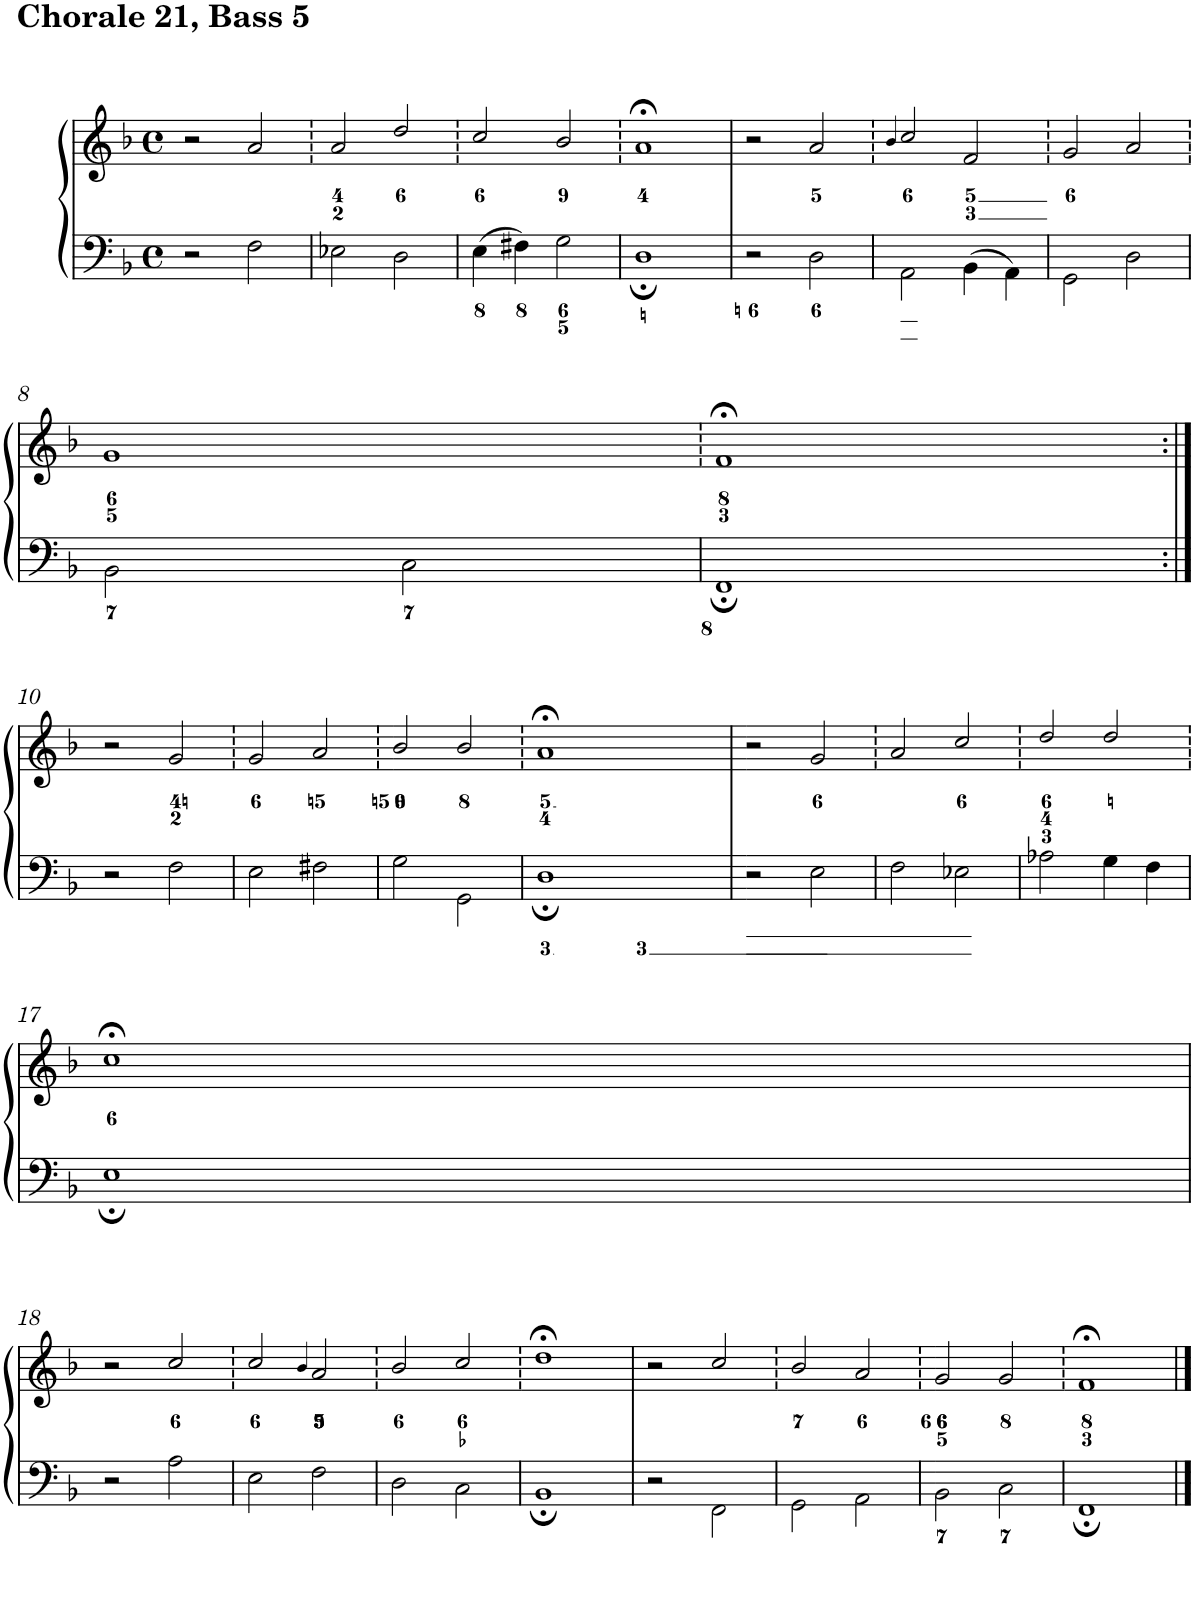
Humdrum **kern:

**kern	**kern
*part1	*part1
*staff2	*staff1
*I"Piano	*
*I'Pno.	*
*clefF4	*clefG2
*k[b-]	*k[b-]
*F:	*F:
*M4/4	*M4/4
*met(c)	*met(c)
=1	=1
2r	2r
2F\	2a/
=2	=2
2E-X\	2a/
2D\	2dd/
=3	=3
4E\	2cc/
4F#X\	.
2G\	2b-/
=4	=4
1D;	1a;<
=5	=5
2r	2r
2D\	2a/
=6	=6
.	4qb-/
2AA\	2cc/
4BB-\	2f/
4AA\	.
=7	=7
2GG\	2g/
2D\	2a/
!!LO:LB:g=z
=8	=8
2BB-\	1g
2C\	.
=9	=9
1FF;	1f;<
!!LO:LB:g=z
=10:|!	=10:|!
2r	2r
2F\	2g/
=11	=11
2E\	2g/
2F#X\	2a/
=12	=12
2G\	2b-/
2GG\	2b-/
=13	=13
1D;	1a;<
=14	=14
2r	2r
2E\	2g/
=15	=15
2F\	2a/
2E-X\	2cc/
=16	=16
2A-X\	2dd/
4G\	2dd/
4F\	.
!!LO:LB:g=z
=17	=17
1E;	1cc;<
!!LO:LB:g=z
=18	=18
2r	2r
2A\	2cc/
=19	=19
2E\	2cc/
.	4qb-/
2F\	2a/
=20	=20
2D\	2b-/
2C\	2cc/
=21	=21
1BB-;	1dd;<
=22	=22
2r	2r
2FF\	2cc/
=23	=23
2GG\	2b-/
2AA\	2a/
=24	=24
2BB-\	2g/
2C\	2g/
=25	=25
1FF;	1f;<
==	==
*-	*-
